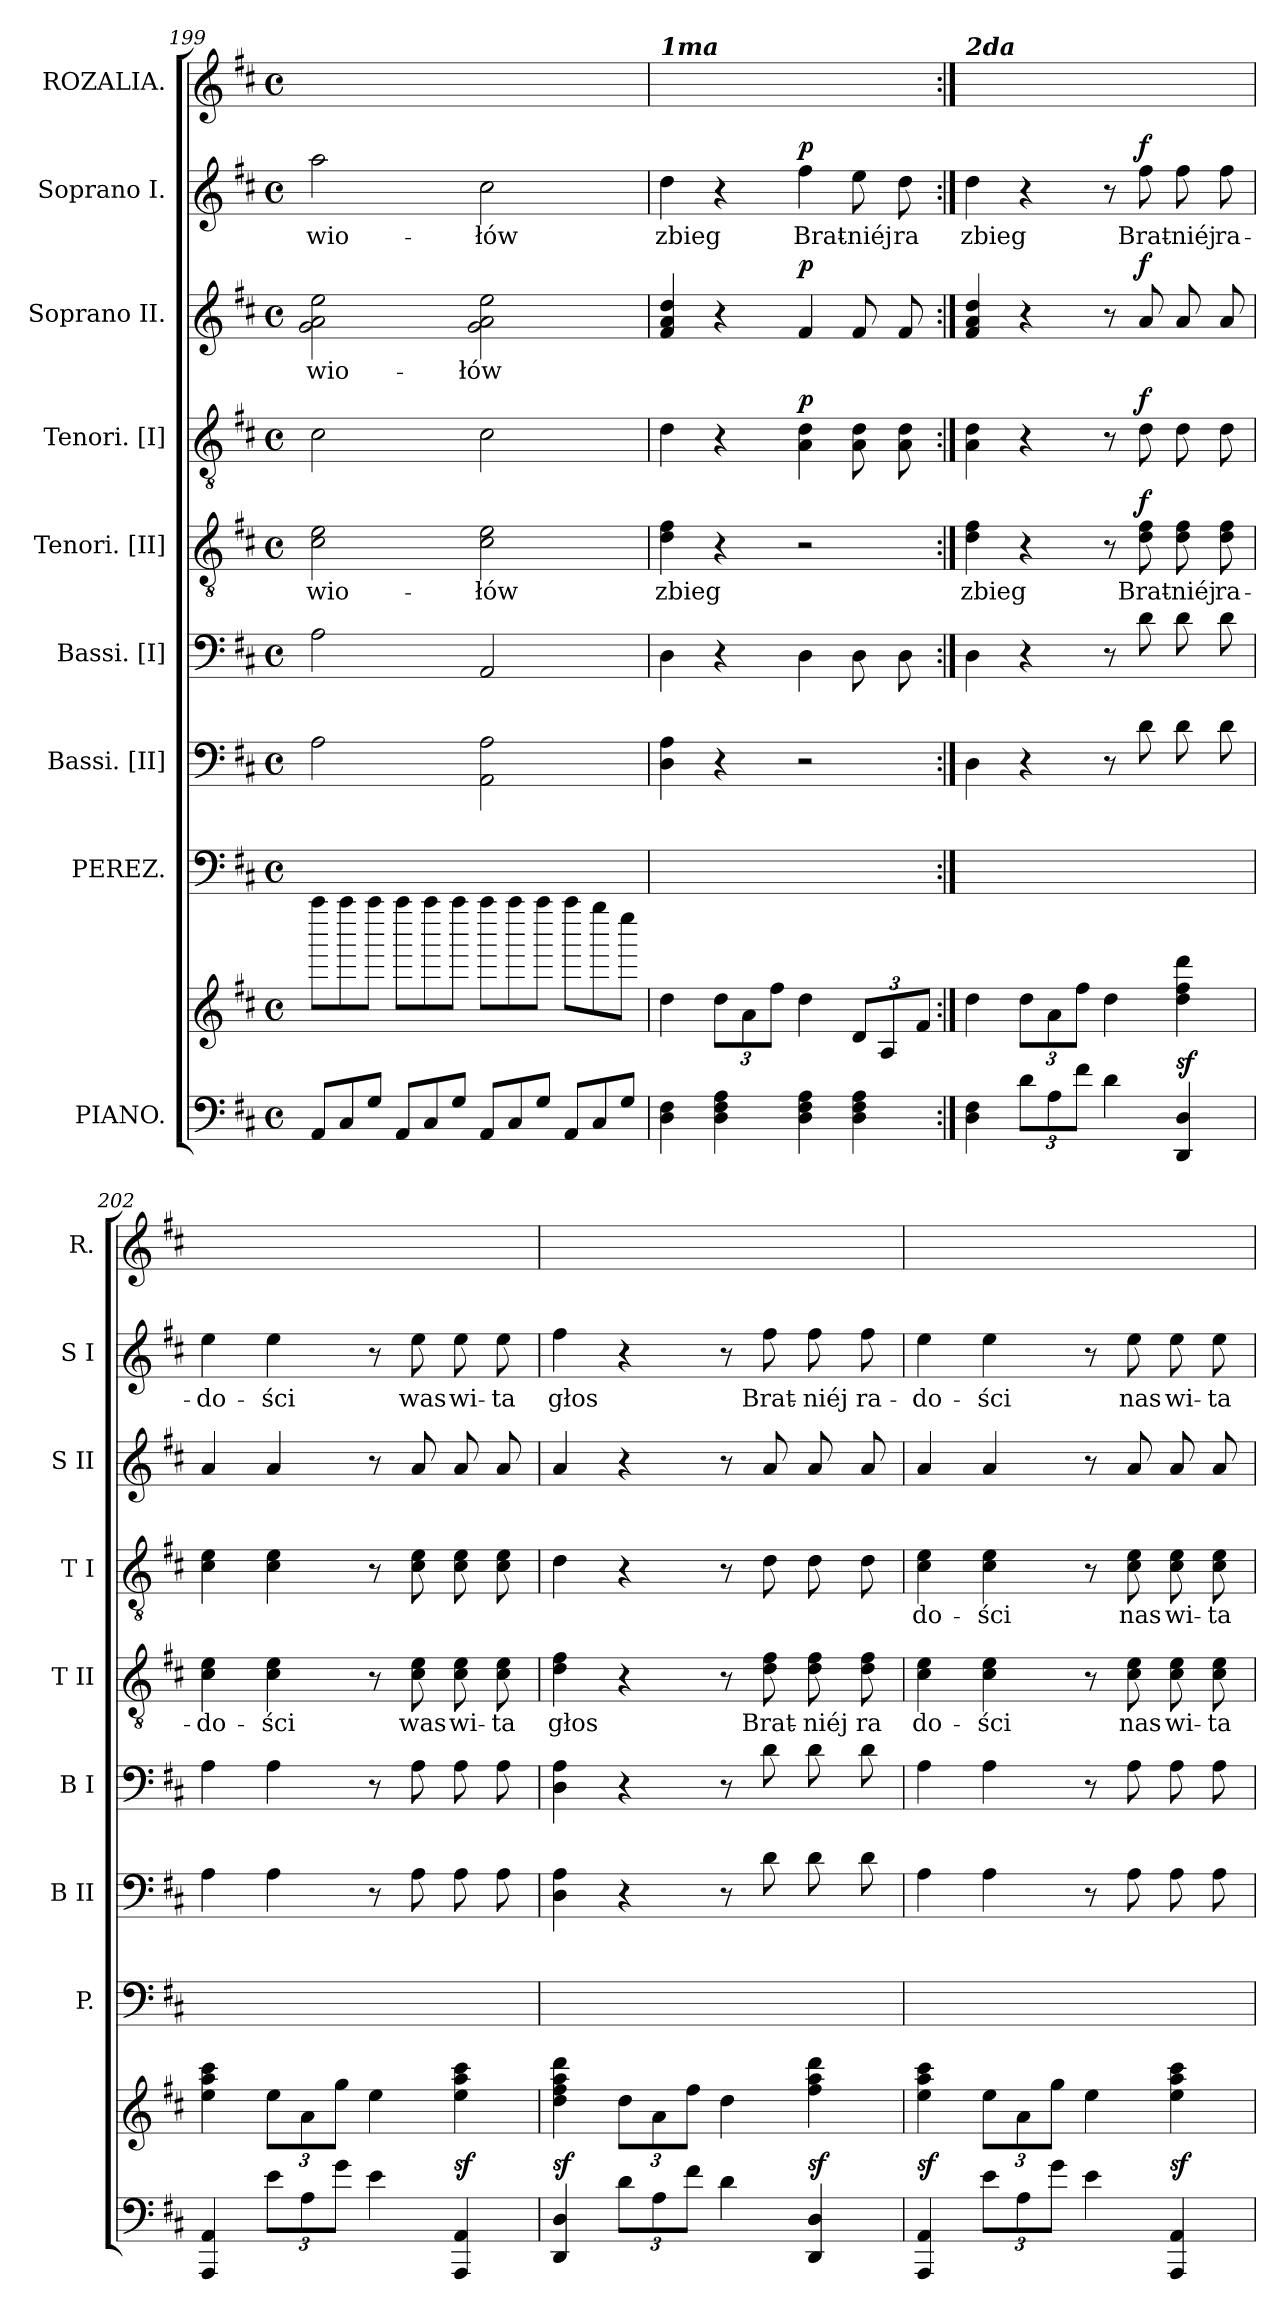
**kern	**kern	**dynam	**kern	**kern	**kern	**kern	**text	**dynam	**kern	**text	**dynam	**kern	**text	**dynam	**kern	**text	**dynam	**kern
*part9	*part9	*part9	*part8	*part7	*part6	*part5	*part5	*part5	*part4	*part4	*part4	*part3	*part3	*part3	*part2	*part2	*part2	*part1
*staff10	*staff9	*staff9/10	*staff8	*staff7	*staff6	*staff5	*staff5	*staff5	*staff4	*staff4	*staff4	*staff3	*staff3	*staff3	*staff2	*staff2	*staff2	*staff1
*I"PIANO.	*	*	*I"PEREZ.	*I"Bassi. [II]	*I"Bassi. [I]	*I"Tenori. [II]	*	*	*I"Tenori. [I]	*	*	*I"Soprano II.	*	*	*I"Soprano I.	*	*	*I"ROZALIA.
*	*	*	*I'P.	*I'B II	*I'B I	*I'T II	*	*	*I'T I	*	*	*I'S II	*	*	*I'S I	*	*	*I'R.
*clefF4	*clefG2	*	*clefF4	*clefF4	*clefF4	*clefGv2	*	*	*clefGv2	*	*	*clefG2	*	*	*clefG2	*	*	*clefG2
*k[f#c#]	*k[f#c#]	*	*k[f#c#]	*k[f#c#]	*k[f#c#]	*k[f#c#]	*	*	*k[f#c#]	*	*	*k[f#c#]	*	*	*k[f#c#]	*	*	*k[f#c#]
*D:	*D:	*	*D:	*D:	*D:	*D:	*	*	*D:	*	*	*D:	*	*	*D:	*	*	*D:
*M4/4	*M4/4	*	*M4/4	*M4/4	*M4/4	*M4/4	*	*	*M4/4	*	*	*M4/4	*	*	*M4/4	*	*	*M4/4
*met(c)	*met(c)	*	*met(c)	*met(c)	*met(c)	*met(c)	*	*	*met(c)	*	*	*met(c)	*	*	*met(c)	*	*	*met(c)
*Xtuplet	*Xtuplet	*	*	*	*	*	*	*	*	*	*	*	*	*	*	*	*	*
=199	=199	=199	=199	=199	=199	=199	=199	=199	=199	=199	=199	=199	=199	=199	=199	=199	=199	=199
12AA/L	12aaaa\L	.	1ryy	2A\	2A\	2c#\ 2e\	-wio-	.	2c#\	.	.	2g\ 2a\ 2ee\	-wio-	.	2aa\	-wio-	.	1ryy
12C#/	12aaaa\	.	.	.	.	.	.	.	.	.	.	.	.	.	.	.	.	.
12G/J	12aaaa\J	.	.	.	.	.	.	.	.	.	.	.	.	.	.	.	.	.
12AA/L	12aaaa\L	.	.	.	.	.	.	.	.	.	.	.	.	.	.	.	.	.
12C#/	12aaaa\	.	.	.	.	.	.	.	.	.	.	.	.	.	.	.	.	.
12G/J	12aaaa\J	.	.	.	.	.	.	.	.	.	.	.	.	.	.	.	.	.
12AA/L	12aaaa\L	.	.	2AA\ 2A\	2AA/	2c#\ 2e\	-łów	.	2c#\	.	.	2g\ 2a\ 2ee\	-łów	.	2cc#\	-łów	.	.
12C#/	12aaaa\	.	.	.	.	.	.	.	.	.	.	.	.	.	.	.	.	.
12G/J	12aaaa\J	.	.	.	.	.	.	.	.	.	.	.	.	.	.	.	.	.
12AA/L	12aaaa\L	.	.	.	.	.	.	.	.	.	.	.	.	.	.	.	.	.
12C#/	12gggg\	.	.	.	.	.	.	.	.	.	.	.	.	.	.	.	.	.
12G/J	12eeee\J	.	.	.	.	.	.	.	.	.	.	.	.	.	.	.	.	.
=200	=200	=200	=200	=200	=200	=200	=200	=200	=200	=200	=200	=200	=200	=200	=200	=200	=200	=200
!	!	!	!	!	!	!	!	!	!	!	!	!	!	!	!	!	!	!LO:TX:a:Bi:t=1ma
4D\ 4F#\	4dd\	.	1ryy	4D\ 4A\	4D\	4d\ 4f#\	zbieg	.	4d\	.	.	4f#/ 4a/ 4dd/	.	.	4dd\	zbieg	.	1ryy
*	*tuplet	*	*	*	*	*	*	*	*	*	*	*	*	*	*	*	*	*
4D\ 4F#\ 4A\	12dd\L	.	.	4r	4r	4r	.	.	4r	.	.	4r	.	.	4r	.	.	.
.	12a\	.	.	.	.	.	.	.	.	.	.	.	.	.	.	.	.	.
.	12ff#\J	.	.	.	.	.	.	.	.	.	.	.	.	.	.	.	.	.
!	!	!	!	!	!	!	!	!	!	!	!LO:DY:a	!	!	!LO:DY:a	!	!	!LO:DY:a	!
4D\ 4F#\ 4A\	4dd\	.	.	2r	4D\	2r	.	.	4A\ 4d\	.	p	4f#/	.	p	4ff#\	Brat-	p	.
4D\ 4F#\ 4A\	12d/L	.	.	.	8D\	.	.	.	8A\ 8d\	.	.	8f#/	.	.	8ee\	-niéj	.	.
.	12A/	.	.	.	.	.	.	.	.	.	.	.	.	.	.	.	.	.
.	.	.	.	.	8D\	.	.	.	8A\ 8d\	.	.	8f#/	.	.	8dd\	ra	.	.
.	12f#/J	.	.	.	.	.	.	.	.	.	.	.	.	.	.	.	.	.
=201:|!	=201:|!	=201:|!	=201:|!	=201:|!	=201:|!	=201:|!	=201:|!	=201:|!	=201:|!	=201:|!	=201:|!	=201:|!	=201:|!	=201:|!	=201:|!	=201:|!	=201:|!	=201:|!
!	!	!	!	!	!	!	!	!	!	!	!	!	!	!	!	!	!	!LO:TX:a:Bi:t=2da
4D\ 4F#\	4dd\	.	1ryy	4D\	4D\	4d\ 4f#\	zbieg	.	4A\ 4d\	.	.	4f#/ 4a/ 4dd/	.	.	4dd\	zbieg	.	1ryy
*tuplet	*	*	*	*	*	*	*	*	*	*	*	*	*	*	*	*	*	*
12d\L	12dd\L	.	.	4r	4r	4r	.	.	4r	.	.	4r	.	.	4r	.	.	.
12A\	12a\	.	.	.	.	.	.	.	.	.	.	.	.	.	.	.	.	.
12f#\J	12ff#\J	.	.	.	.	.	.	.	.	.	.	.	.	.	.	.	.	.
4d\	4dd\	.	.	8r	8r	8r	.	.	8r	.	.	8r	.	.	8r	.	.	.
!	!	!	!	!	!	!	!	!LO:DY:a	!	!	!LO:DY:a	!	!	!LO:DY:a	!	!	!LO:DY:a	!
.	.	.	.	8d\	8d\	8d\ 8f#\	Brat-	f	8d\	.	f	8a/	.	f	8ff#\	Brat-	f	.
4DD/ 4D/	4dd\ 4ff#\ 4ddd\	sf	.	8d\	8d\	8d\ 8f#\	-niéj	.	8d\	.	.	8a/	.	.	8ff#\	-niéj	.	.
.	.	.	.	8d\	8d\	8d\ 8f#\	ra-	.	8d\	.	.	8a/	.	.	8ff#\	ra-	.	.
=202	=202	=202	=202	=202	=202	=202	=202	=202	=202	=202	=202	=202	=202	=202	=202	=202	=202	=202
4AAA/ 4AA/	4ee\ 4aa\ 4ccc#\	.	1ryy	4A\	4A\	4c#\ 4e\	-do-	.	4c#\ 4e\	.	.	4a/	.	.	4ee\	-do-	.	1ryy
12e\L	12ee\L	.	.	4A\	4A\	4c#\ 4e\	-ści	.	4c#\ 4e\	.	.	4a/	.	.	4ee\	-ści	.	.
12A\	12a\	.	.	.	.	.	.	.	.	.	.	.	.	.	.	.	.	.
12g\J	12gg\J	.	.	.	.	.	.	.	.	.	.	.	.	.	.	.	.	.
4e\	4ee\	.	.	8r	8r	8r	.	.	8r	.	.	8r	.	.	8r	.	.	.
.	.	.	.	8A\	8A\	8c#\ 8e\	was	.	8c#\ 8e\	.	.	8a/	.	.	8ee\	was	.	.
4AAA/ 4AA/	4ee\ 4aa\ 4ccc#\	sf	.	8A\	8A\	8c#\ 8e\	wi-	.	8c#\ 8e\	.	.	8a/	.	.	8ee\	wi-	.	.
.	.	.	.	8A\	8A\	8c#\ 8e\	-ta	.	8c#\ 8e\	.	.	8a/	.	.	8ee\	-ta	.	.
=203	=203	=203	=203	=203	=203	=203	=203	=203	=203	=203	=203	=203	=203	=203	=203	=203	=203	=203
4DD/ 4D/	4dd\ 4ff#\ 4aa\ 4ddd\	sf	1ryy	4D\ 4A\	4D\ 4A\	4d\ 4f#\	głos	.	4d\	.	.	4a/	.	.	4ff#\	głos	.	1ryy
12d\L	12dd\L	.	.	4r	4r	4r	.	.	4r	.	.	4r	.	.	4r	.	.	.
12A\	12a\	.	.	.	.	.	.	.	.	.	.	.	.	.	.	.	.	.
12f#\J	12ff#\J	.	.	.	.	.	.	.	.	.	.	.	.	.	.	.	.	.
4d\	4dd\	.	.	8r	8r	8r	.	.	8r	.	.	8r	.	.	8r	.	.	.
.	.	.	.	8d\	8d\	8d\ 8f#\	Brat-	.	8d\	.	.	8a/	.	.	8ff#\	Brat-	.	.
4DD/ 4D/	4ff#\ 4aa\ 4ddd\	sf	.	8d\	8d\	8d\ 8f#\	-niéj	.	8d\	.	.	8a/	.	.	8ff#\	-niéj	.	.
.	.	.	.	8d\	8d\	8d\ 8f#\	ra	.	8d\	.	.	8a/	.	.	8ff#\	ra-	.	.
=204	=204	=204	=204	=204	=204	=204	=204	=204	=204	=204	=204	=204	=204	=204	=204	=204	=204	=204
4AAA/ 4AA/	4ee\ 4aa\ 4ccc#\	sf	1ryy	4A\	4A\	4c#\ 4e\	do-	.	4c#\ 4e\	do-	.	4a/	.	.	4ee\	-do-	.	1ryy
12e\L	12ee\L	.	.	4A\	4A\	4c#\ 4e\	-ści	.	4c#\ 4e\	-ści	.	4a/	.	.	4ee\	-ści	.	.
12A\	12a\	.	.	.	.	.	.	.	.	.	.	.	.	.	.	.	.	.
12g\J	12gg\J	.	.	.	.	.	.	.	.	.	.	.	.	.	.	.	.	.
4e\	4ee\	.	.	8r	8r	8r	.	.	8r	.	.	8r	.	.	8r	.	.	.
.	.	.	.	8A\	8A\	8c#\ 8e\	nas	.	8c#\ 8e\	nas	.	8a/	.	.	8ee\	nas	.	.
4AAA/ 4AA/	4ee\ 4aa\ 4ccc#\	sf	.	8A\	8A\	8c#\ 8e\	wi-	.	8c#\ 8e\	wi-	.	8a/	.	.	8ee\	wi-	.	.
.	.	.	.	8A\	8A\	8c#\ 8e\	-ta	.	8c#\ 8e\	-ta	.	8a/	.	.	8ee\	-ta	.	.
=	=	=	=	=	=	=	=	=	=	=	=	=	=	=	=	=	=	=
*-	*-	*-	*-	*-	*-	*-	*-	*-	*-	*-	*-	*-	*-	*-	*-	*-	*-	*-
